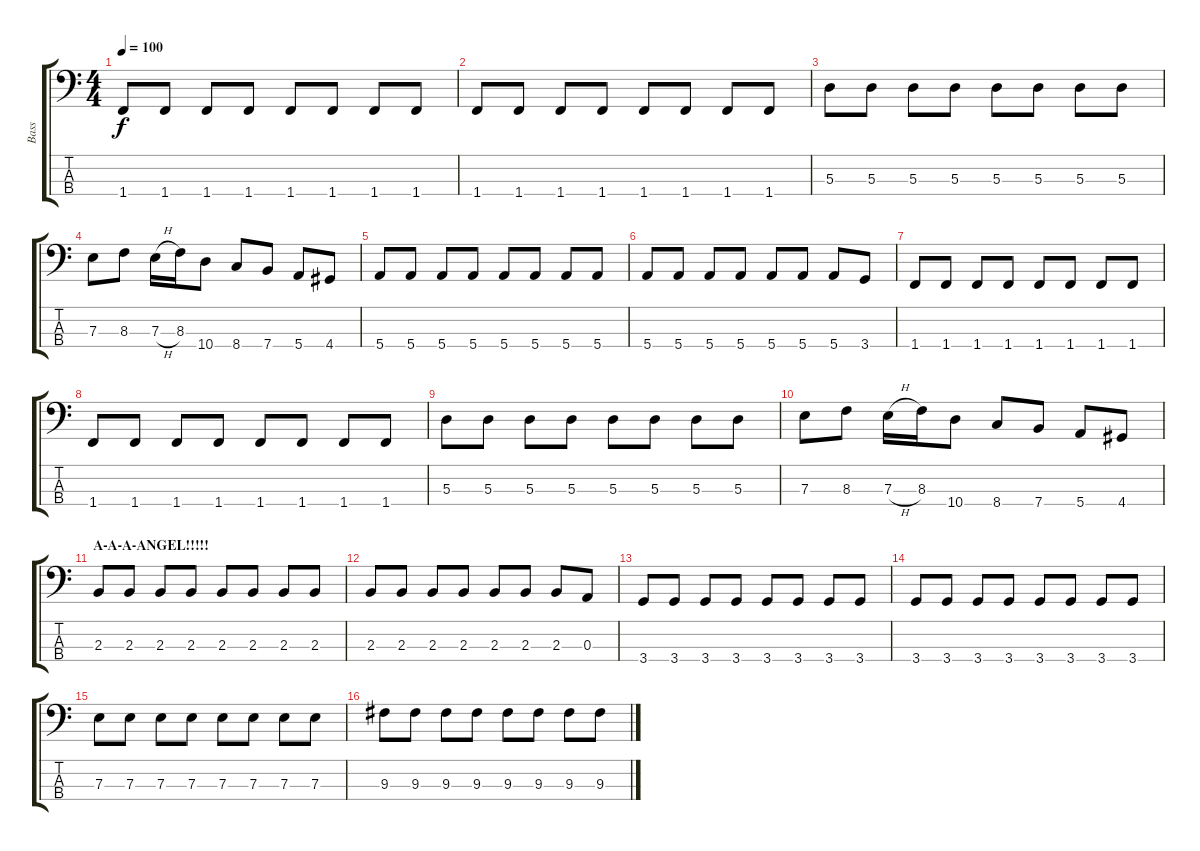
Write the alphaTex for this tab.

\track ("Bass" "Bass") {instrument electricbasspick}
\staff {score tabs}
\tuning (G2 D2 A1 E1) {hide}
\ts (4 4)
\tempo 100
\clef f4
\ks c
1.4.8{dy f} 1.4.8 1.4.8 1.4.8 1.4.8 1.4.8 1.4.8 1.4.8 |
1.4.8 1.4.8 1.4.8 1.4.8 1.4.8 1.4.8 1.4.8 1.4.8 |
5.3.8 5.3.8 5.3.8 5.3.8 5.3.8 5.3.8 5.3.8 5.3.8 |
7.3.8 8.3.8 7.3{h}.16 8.3.16 10.4.8 8.4.8 7.4.8 5.4.8 4.4.8 |
5.4.8 5.4.8 5.4.8 5.4.8 5.4.8 5.4.8 5.4.8 5.4.8 |
5.4.8 5.4.8 5.4.8 5.4.8 5.4.8 5.4.8 5.4.8 3.4.8 |
1.4.8 1.4.8 1.4.8 1.4.8 1.4.8 1.4.8 1.4.8 1.4.8 |
1.4.8 1.4.8 1.4.8 1.4.8 1.4.8 1.4.8 1.4.8 1.4.8 |
5.3.8 5.3.8 5.3.8 5.3.8 5.3.8 5.3.8 5.3.8 5.3.8 |
7.3.8 8.3.8 7.3{h}.16 8.3.16 10.4.8 8.4.8 7.4.8 5.4.8 4.4.8 |
\section ("" "A-A-A-ANGEL!!!!!")
2.3.8 2.3.8 2.3.8 2.3.8 2.3.8 2.3.8 2.3.8 2.3.8 |
2.3.8 2.3.8 2.3.8 2.3.8 2.3.8 2.3.8 2.3.8 0.3.8 |
3.4.8 3.4.8 3.4.8 3.4.8 3.4.8 3.4.8 3.4.8 3.4.8 |
3.4.8 3.4.8 3.4.8 3.4.8 3.4.8 3.4.8 3.4.8 3.4.8 |
7.3.8 7.3.8 7.3.8 7.3.8 7.3.8 7.3.8 7.3.8 7.3.8 |
9.3.8 9.3.8 9.3.8 9.3.8 9.3.8 9.3.8 9.3.8 9.3.8
